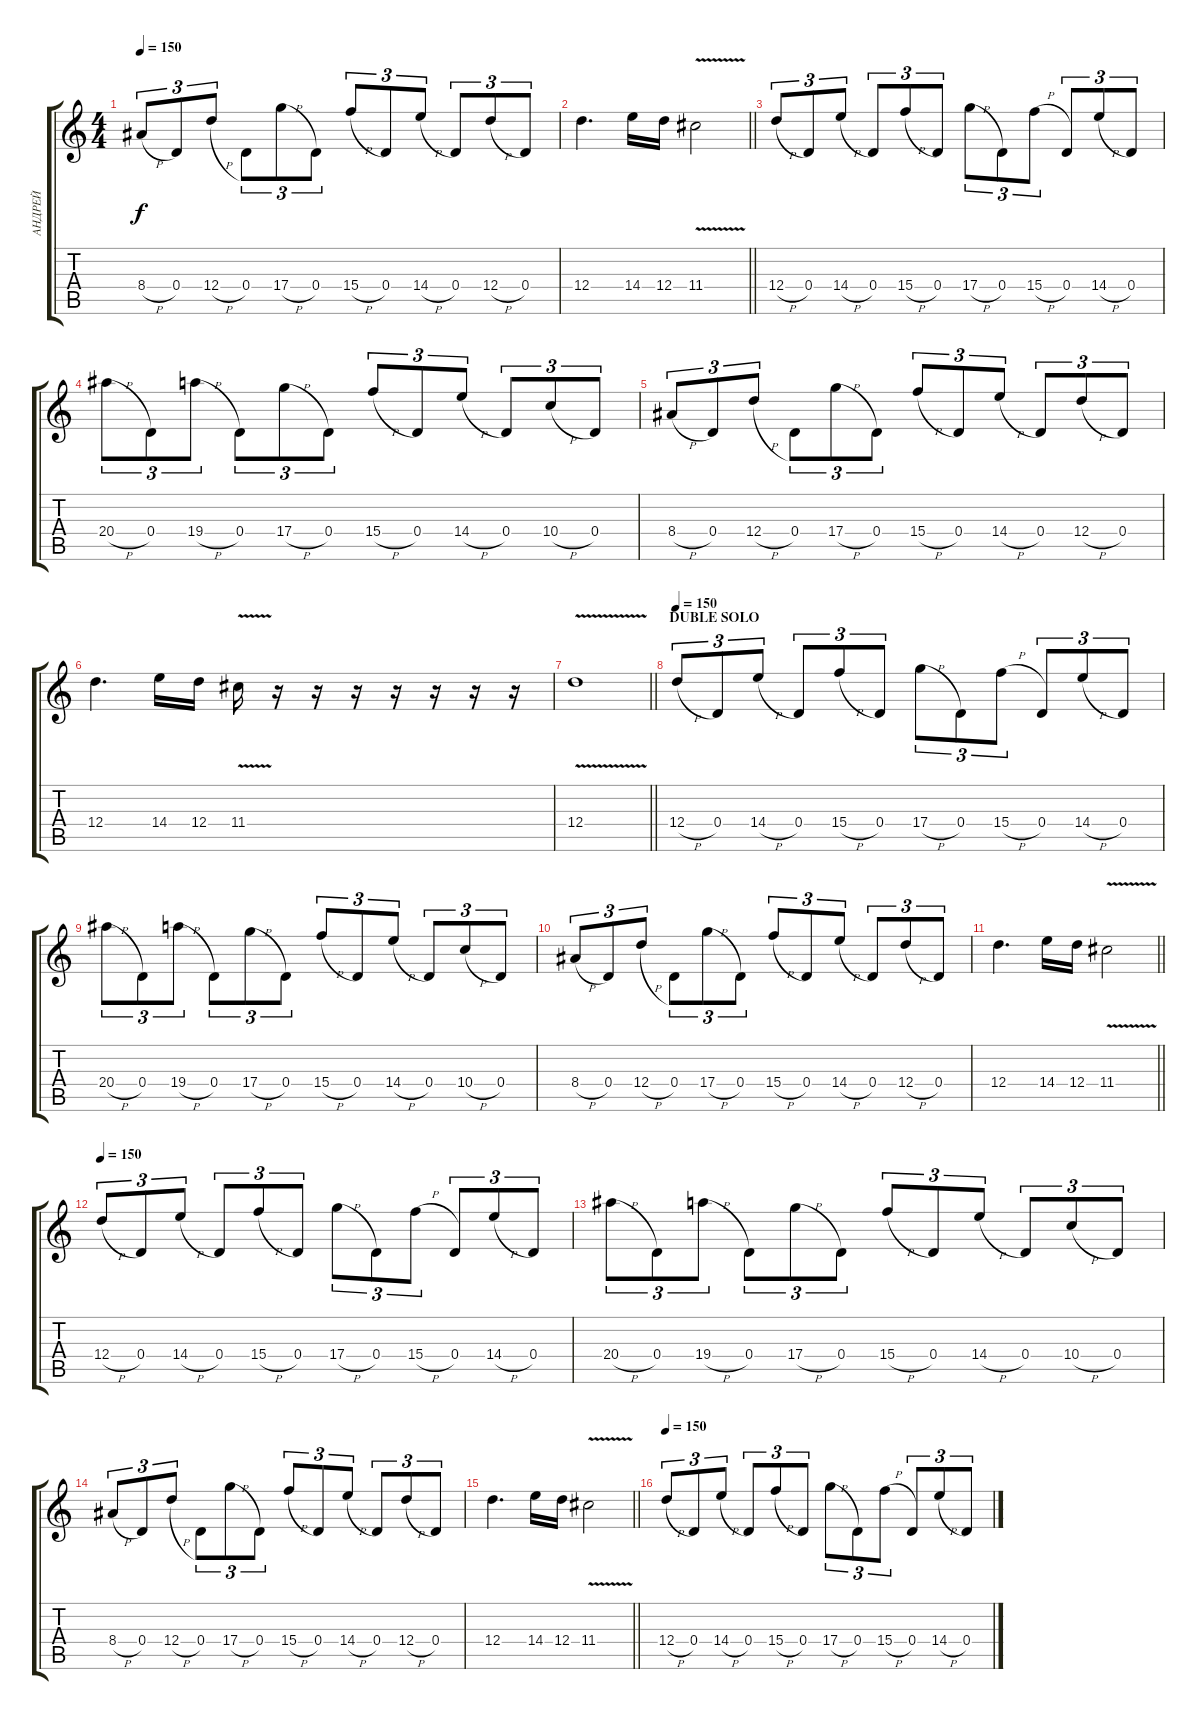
\track ("АНДРЕЙ" "АНДРЕЙ") {instrument distortionguitar}
\staff {score tabs}
\tuning (E4 B3 G3 D3 A2 E2) {hide}
\ts (4 4)
\tempo 150
\clef g2
\ks c
8.4{h}.8{tu (3 2) dy f} 0.4.8{tu (3 2)} 12.4{h}.8{tu (3 2)} 0.4.8{tu (3 2)} 17.4{h}.8{tu (3 2)} 0.4.8{tu (3 2)} 15.4{h}.8{tu (3 2)} 0.4.8{tu (3 2)} 14.4{h}.8{tu (3 2)} 0.4.8{tu (3 2)} 12.4{h}.8{tu (3 2)} 0.4.8{tu (3 2)} |
\barLineRight lightlight
12.4.4{d} 14.4.16 12.4.16 11.4{v}.2 |
12.4{h}.8{tu (3 2)} 0.4.8{tu (3 2)} 14.4{h}.8{tu (3 2)} 0.4.8{tu (3 2)} 15.4{h}.8{tu (3 2)} 0.4.8{tu (3 2)} 17.4{h}.8{tu (3 2)} 0.4.8{tu (3 2)} 15.4{h}.8{tu (3 2)} 0.4.8{tu (3 2)} 14.4{h}.8{tu (3 2)} 0.4.8{tu (3 2)} |
20.4{h}.8{tu (3 2)} 0.4.8{tu (3 2)} 19.4{h}.8{tu (3 2)} 0.4.8{tu (3 2)} 17.4{h}.8{tu (3 2)} 0.4.8{tu (3 2)} 15.4{h}.8{tu (3 2)} 0.4.8{tu (3 2)} 14.4{h}.8{tu (3 2)} 0.4.8{tu (3 2)} 10.4{h}.8{tu (3 2)} 0.4.8{tu (3 2)} |
8.4{h}.8{tu (3 2)} 0.4.8{tu (3 2)} 12.4{h}.8{tu (3 2)} 0.4.8{tu (3 2)} 17.4{h}.8{tu (3 2)} 0.4.8{tu (3 2)} 15.4{h}.8{tu (3 2)} 0.4.8{tu (3 2)} 14.4{h}.8{tu (3 2)} 0.4.8{tu (3 2)} 12.4{h}.8{tu (3 2)} 0.4.8{tu (3 2)} |
12.4.4{d} 14.4.16 12.4.16 11.4{v}.16 r.16 r.16 r.16 r.16 r.16 r.16 r.16 |
\barLineRight lightlight
12.4{v}.1 |
\section ("" "DUBLE SOLO")
\tempo 150
12.4{h}.8{tu (3 2)} 0.4.8{tu (3 2)} 14.4{h}.8{tu (3 2)} 0.4.8{tu (3 2)} 15.4{h}.8{tu (3 2)} 0.4.8{tu (3 2)} 17.4{h}.8{tu (3 2)} 0.4.8{tu (3 2)} 15.4{h}.8{tu (3 2)} 0.4.8{tu (3 2)} 14.4{h}.8{tu (3 2)} 0.4.8{tu (3 2)} |
20.4{h}.8{tu (3 2)} 0.4.8{tu (3 2)} 19.4{h}.8{tu (3 2)} 0.4.8{tu (3 2)} 17.4{h}.8{tu (3 2)} 0.4.8{tu (3 2)} 15.4{h}.8{tu (3 2)} 0.4.8{tu (3 2)} 14.4{h}.8{tu (3 2)} 0.4.8{tu (3 2)} 10.4{h}.8{tu (3 2)} 0.4.8{tu (3 2)} |
8.4{h}.8{tu (3 2)} 0.4.8{tu (3 2)} 12.4{h}.8{tu (3 2)} 0.4.8{tu (3 2)} 17.4{h}.8{tu (3 2)} 0.4.8{tu (3 2)} 15.4{h}.8{tu (3 2)} 0.4.8{tu (3 2)} 14.4{h}.8{tu (3 2)} 0.4.8{tu (3 2)} 12.4{h}.8{tu (3 2)} 0.4.8{tu (3 2)} |
\barLineRight lightlight
12.4.4{d} 14.4.16 12.4.16 11.4{v}.2 |
\tempo 150
12.4{h}.8{tu (3 2)} 0.4.8{tu (3 2)} 14.4{h}.8{tu (3 2)} 0.4.8{tu (3 2)} 15.4{h}.8{tu (3 2)} 0.4.8{tu (3 2)} 17.4{h}.8{tu (3 2)} 0.4.8{tu (3 2)} 15.4{h}.8{tu (3 2)} 0.4.8{tu (3 2)} 14.4{h}.8{tu (3 2)} 0.4.8{tu (3 2)} |
20.4{h}.8{tu (3 2)} 0.4.8{tu (3 2)} 19.4{h}.8{tu (3 2)} 0.4.8{tu (3 2)} 17.4{h}.8{tu (3 2)} 0.4.8{tu (3 2)} 15.4{h}.8{tu (3 2)} 0.4.8{tu (3 2)} 14.4{h}.8{tu (3 2)} 0.4.8{tu (3 2)} 10.4{h}.8{tu (3 2)} 0.4.8{tu (3 2)} |
8.4{h}.8{tu (3 2)} 0.4.8{tu (3 2)} 12.4{h}.8{tu (3 2)} 0.4.8{tu (3 2)} 17.4{h}.8{tu (3 2)} 0.4.8{tu (3 2)} 15.4{h}.8{tu (3 2)} 0.4.8{tu (3 2)} 14.4{h}.8{tu (3 2)} 0.4.8{tu (3 2)} 12.4{h}.8{tu (3 2)} 0.4.8{tu (3 2)} |
\barLineRight lightlight
12.4.4{d} 14.4.16 12.4.16 11.4{v}.2 |
\tempo 150
12.4{h}.8{tu (3 2)} 0.4.8{tu (3 2)} 14.4{h}.8{tu (3 2)} 0.4.8{tu (3 2)} 15.4{h}.8{tu (3 2)} 0.4.8{tu (3 2)} 17.4{h}.8{tu (3 2)} 0.4.8{tu (3 2)} 15.4{h}.8{tu (3 2)} 0.4.8{tu (3 2)} 14.4{h}.8{tu (3 2)} 0.4.8{tu (3 2)}
